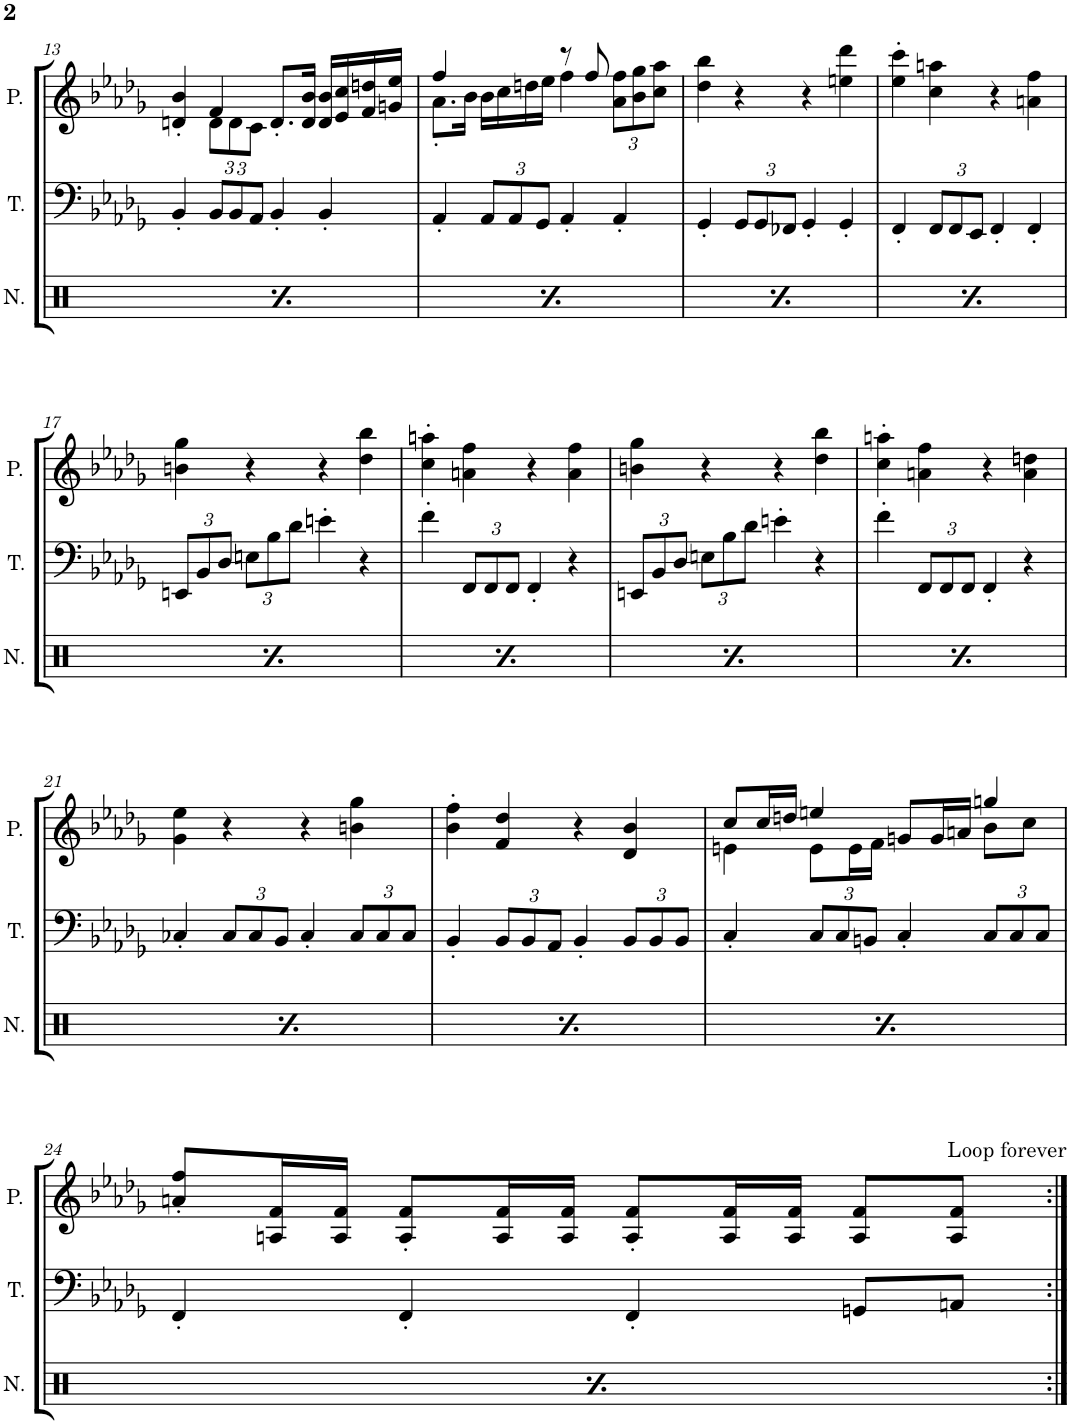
**kern	**kern	**kern
*part3	*part2	*part1
*staff3	*staff2	*staff1
*I"Noise	*I"Triangle	*I"Pulse
*I'N.	*I'T.	*I'P.
!!LO:PB:g=z
*clefX	*clefF4	*clefG2
*k[]	*k[b-e-a-d-g-]	*k[b-e-a-d-g-]
*M4/4	*M4/4	*M4/4
*met(c)	*met(c)	*met(c)
=13	=13	=13
*	*	*^
4Rcc\	4BB-'/	4dn/' 4b-/'	4ryy
*Xbrackettup	*Xbrackettup	*	*Xbrackettup
12Rcc\L	12BB-/L	4f/	12d\L
12Rcc\	12BB-/	.	12d\
12Rcc\J	12AA-/J	.	12c\J
4Rcc\	4BB-'/	8.d'/L	2ryy
.	.	16d/ 16b-/Jk	.
4Rcc\	4BB-'/	16d/ 16b-/LL	.
.	.	16e-/ 16cc/	.
.	.	16f/ 16ddn/	.
.	.	16gn/ 16ee-/JJ	.
=14	=14	=14	=14
4Rcc\	4AA-'/	4ff/	8.a-'\L
.	.	.	16b-\Jk
12Rcc\L	12AA-/L	16b-\LL	4ryy
.	.	16cc\	.
12Rcc\	12AA-/	.	.
.	.	16ddn\	.
12Rcc\J	12GG-/J	.	.
.	.	16ee-\JJ	.
4Rcc\	4AA-'/	8r	4ff\
.	.	8ff/	.
4Rcc\	4AA-'/	12a-\ 12ff\L	4ryy
.	.	12b-\ 12gg-\	.
.	.	12cc\ 12aa-\J	.
*	*	*v	*v
=15	=15	=15
4Rcc\	4GG-'/	4dd-\ 4bb-\
12Rcc\L	12GG-/L	4r
12Rcc\	12GG-/	.
12Rcc\J	12FF-X/J	.
4Rcc\	4GG-'/	4r
4Rcc\	4GG-'/	4een\ 4ddd-\
=16	=16	=16
4Rcc\	4FF'/	4ee-\' 4ccc\'
12Rcc\L	12FF/L	4cc\ 4aan\
12Rcc\	12FF/	.
12Rcc\J	12EE-/J	.
4Rcc\	4FF'/	4r
4Rcc\	4FF'/	4an\ 4ff\
!!LO:LB:g=z
=17	=17	=17
4Rcc\	12EEn/L	4bn\ 4gg-\
.	12BB-/	.
.	12D-/J	.
12Rcc\L	12En\L	4r
12Rcc\	12B-\	.
12Rcc\J	12d-\J	.
4Rcc\	4en'\	4r
4Rcc\	4r	4dd-\ 4bb-\
=18	=18	=18
4Rcc\	4f'\	4cc\' 4aan\'
12Rcc\L	12FF/L	4an\ 4ff\
12Rcc\	12FF/	.
12Rcc\J	12FF/J	.
4Rcc\	4FF'/	4r
4Rcc\	4r	4a\ 4ff\
=19	=19	=19
4Rcc\	12EEn/L	4bn\ 4gg-\
.	12BB-/	.
.	12D-/J	.
12Rcc\L	12En\L	4r
12Rcc\	12B-\	.
12Rcc\J	12d-\J	.
4Rcc\	4en'\	4r
4Rcc\	4r	4dd-\ 4bb-\
=20	=20	=20
4Rcc\	4f'\	4cc\' 4aan\'
12Rcc\L	12FF/L	4an\ 4ff\
12Rcc\	12FF/	.
12Rcc\J	12FF/J	.
4Rcc\	4FF'/	4r
4Rcc\	4r	4a\ 4ddn\
!!LO:LB:g=z
=21	=21	=21
4Rcc\	4C-X'/	4g-\ 4ee-\
12Rcc\L	12C-/L	4r
12Rcc\	12C-/	.
12Rcc\J	12BB-/J	.
4Rcc\	4C-'/	4r
4Rcc\	12C-/L	4bn\ 4gg-\
.	12C-/	.
.	12C-/J	.
=22	=22	=22
4Rcc\	4BB-'/	4b-\' 4ff\'
12Rcc\L	12BB-/L	4f/ 4dd-/
12Rcc\	12BB-/	.
12Rcc\J	12AA-/J	.
4Rcc\	4BB-'/	4r
4Rcc\	12BB-/L	4d-/ 4b-/
.	12BB-/	.
.	12BB-/J	.
=23	=23	=23
*	*	*^
4Rcc\	4C'/	8cc/L	4en\
.	.	16cc/L	.
.	.	16ddn/JJ	.
12Rcc\L	12C/L	4een/	8e\L
12Rcc\	12C/	.	.
.	.	.	16e\L
12Rcc\J	12BBn/J	.	.
.	.	.	16f\JJ
4Rcc\	4C'/	8gn/L	4ryy
.	.	16g/L	.
.	.	16an/JJ	.
4Rcc\	12C/L	4ggn/	8b-\L
.	12C/	.	.
.	.	.	8cc\J
.	12C/J	.	.
*	*	*v	*v
!!LO:LB:g=z
=24	=24	=24
4Rcc\	4FF'/	8an/' 8ff/'L
.	.	16An/ 16f/L
.	.	16A/ 16f/JJ
12Rcc\L	4FF'/	8A/' 8f/'L
12Rcc\	.	.
.	.	16A/ 16f/L
12Rcc\J	.	.
.	.	16A/ 16f/JJ
4Rcc\	4FF'/	8A/' 8f/'L
.	.	16A/ 16f/L
.	.	16A/ 16f/JJ
!	!	!LO:TX:a:t=Loop forever
4Rcc\	8GGn/L	8A/ 8f/L
.	8AAn/J	8A/ 8f/J
=:|!	=:|!	=:|!
*-	*-	*-
